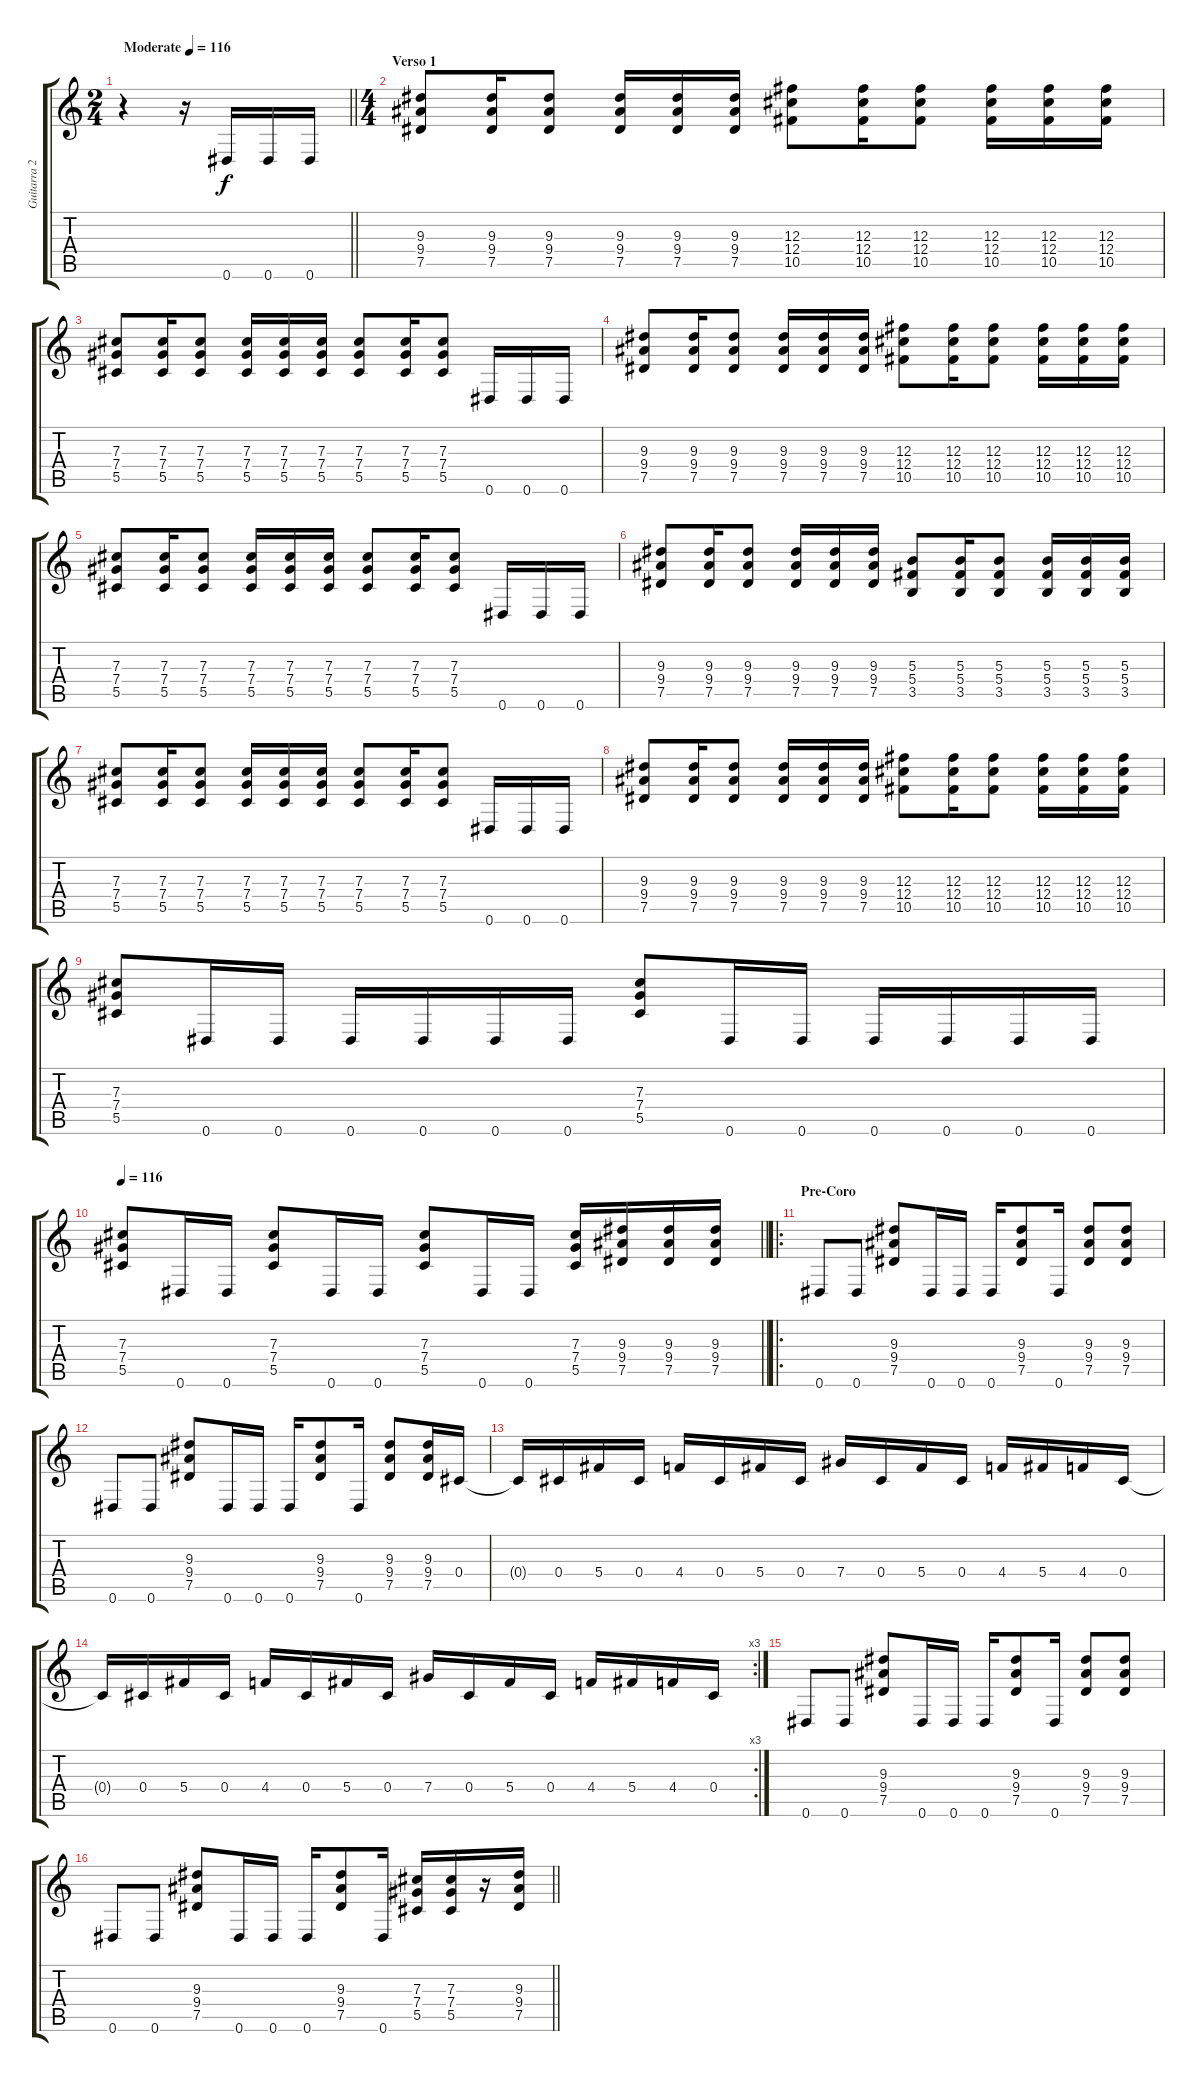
\track ("Guitarra 2" "Guitarra 2") {instrument distortionguitar}
\staff {score tabs}
\tuning (Eb4 Bb3 Gb3 Db3 Ab2 Eb2) {hide}
\ts (2 4)
\tempo (116 "Moderate")
\clef g2
\barLineRight lightlight
\ks c
r.4{dy f instrument distortionguitar} r.16 0.6.16 0.6.16 0.6.16 |
\ts (4 4)
\section ("" "Verso 1")
(9.3 9.4 7.5).8 (9.3 9.4 7.5).16 (9.3 9.4 7.5).8 (9.3 9.4 7.5).16 (9.3 9.4 7.5).16 (9.3 9.4 7.5).16 (12.3 12.4 10.5).8 (12.3 12.4 10.5).16 (12.3 12.4 10.5).8 (12.3 12.4 10.5).16 (12.3 12.4 10.5).16 (12.3 12.4 10.5).16 |
(7.3 7.4 5.5).8 (7.3 7.4 5.5).16 (7.3 7.4 5.5).8 (7.3 7.4 5.5).16 (7.3 7.4 5.5).16 (7.3 7.4 5.5).16 (7.3 7.4 5.5).8 (7.3 7.4 5.5).16 (7.3 7.4 5.5).8 0.6.16 0.6.16 0.6.16 |
(9.3 9.4 7.5).8 (9.3 9.4 7.5).16 (9.3 9.4 7.5).8 (9.3 9.4 7.5).16 (9.3 9.4 7.5).16 (9.3 9.4 7.5).16 (12.3 12.4 10.5).8 (12.3 12.4 10.5).16 (12.3 12.4 10.5).8 (12.3 12.4 10.5).16 (12.3 12.4 10.5).16 (12.3 12.4 10.5).16 |
(7.3 7.4 5.5).8 (7.3 7.4 5.5).16 (7.3 7.4 5.5).8 (7.3 7.4 5.5).16 (7.3 7.4 5.5).16 (7.3 7.4 5.5).16 (7.3 7.4 5.5).8 (7.3 7.4 5.5).16 (7.3 7.4 5.5).8 0.6.16 0.6.16 0.6.16 |
(9.3 9.4 7.5).8 (9.3 9.4 7.5).16 (9.3 9.4 7.5).8 (9.3 9.4 7.5).16 (9.3 9.4 7.5).16 (9.3 9.4 7.5).16 (5.3 5.4 3.5).8 (5.3 5.4 3.5).16 (5.3 5.4 3.5).8 (5.3 5.4 3.5).16 (5.3 5.4 3.5).16 (5.3 5.4 3.5).16 |
(7.3 7.4 5.5).8 (7.3 7.4 5.5).16 (7.3 7.4 5.5).8 (7.3 7.4 5.5).16 (7.3 7.4 5.5).16 (7.3 7.4 5.5).16 (7.3 7.4 5.5).8 (7.3 7.4 5.5).16 (7.3 7.4 5.5).8 0.6.16 0.6.16 0.6.16 |
(9.3 9.4 7.5).8 (9.3 9.4 7.5).16 (9.3 9.4 7.5).8 (9.3 9.4 7.5).16 (9.3 9.4 7.5).16 (9.3 9.4 7.5).16 (12.3 12.4 10.5).8 (12.3 12.4 10.5).16 (12.3 12.4 10.5).8 (12.3 12.4 10.5).16 (12.3 12.4 10.5).16 (12.3 12.4 10.5).16 |
(7.3 7.4 5.5).8 0.6.16 0.6.16 0.6.16 0.6.16 0.6.16 0.6.16 (7.3 7.4 5.5).8 0.6.16 0.6.16 0.6.16 0.6.16 0.6.16 0.6.16 |
\tempo 116
\barLineRight lightlight
(7.3 7.4 5.5).8 0.6.16 0.6.16 (7.3 7.4 5.5).8 0.6.16 0.6.16 (7.3 7.4 5.5).8 0.6.16 0.6.16 (7.3 7.4 5.5).16 (9.3 9.4 7.5).16 (9.3 9.4 7.5).16 (9.3 9.4 7.5).16 |
\ro
\section ("" "Pre-Coro")
0.6.8 0.6.8 (9.3 9.4 7.5).8 0.6.16 0.6.16 0.6.16 (9.3 9.4 7.5).8 0.6.16 (9.3 9.4 7.5).8 (9.3 9.4 7.5).8 |
0.6.8 0.6.8 (9.3 9.4 7.5).8 0.6.16 0.6.16 0.6.16 (9.3 9.4 7.5).8 0.6.16 (9.3 9.4 7.5).8 (9.3 9.4 7.5).16 0.4.16 |
0.4{t}.16 0.4.16 5.4.16 0.4.16 4.4.16 0.4.16 5.4.16 0.4.16 7.4.16 0.4.16 5.4.16 0.4.16 4.4.16 5.4.16 4.4.16 0.4.16 |
\rc 3
0.4{t}.16 0.4.16 5.4.16 0.4.16 4.4.16 0.4.16 5.4.16 0.4.16 7.4.16 0.4.16 5.4.16 0.4.16 4.4.16 5.4.16 4.4.16 0.4.16 |
0.6.8 0.6.8 (9.3 9.4 7.5).8 0.6.16 0.6.16 0.6.16 (9.3 9.4 7.5).8 0.6.16 (9.3 9.4 7.5).8 (9.3 9.4 7.5).8 |
\barLineRight lightlight
0.6.8 0.6.8 (9.3 9.4 7.5).8 0.6.16 0.6.16 0.6.16 (9.3 9.4 7.5).8 0.6.16 (7.3 7.4 5.5).16 (7.3 7.4 5.5).16 r.16 (9.3 9.4 7.5).16
